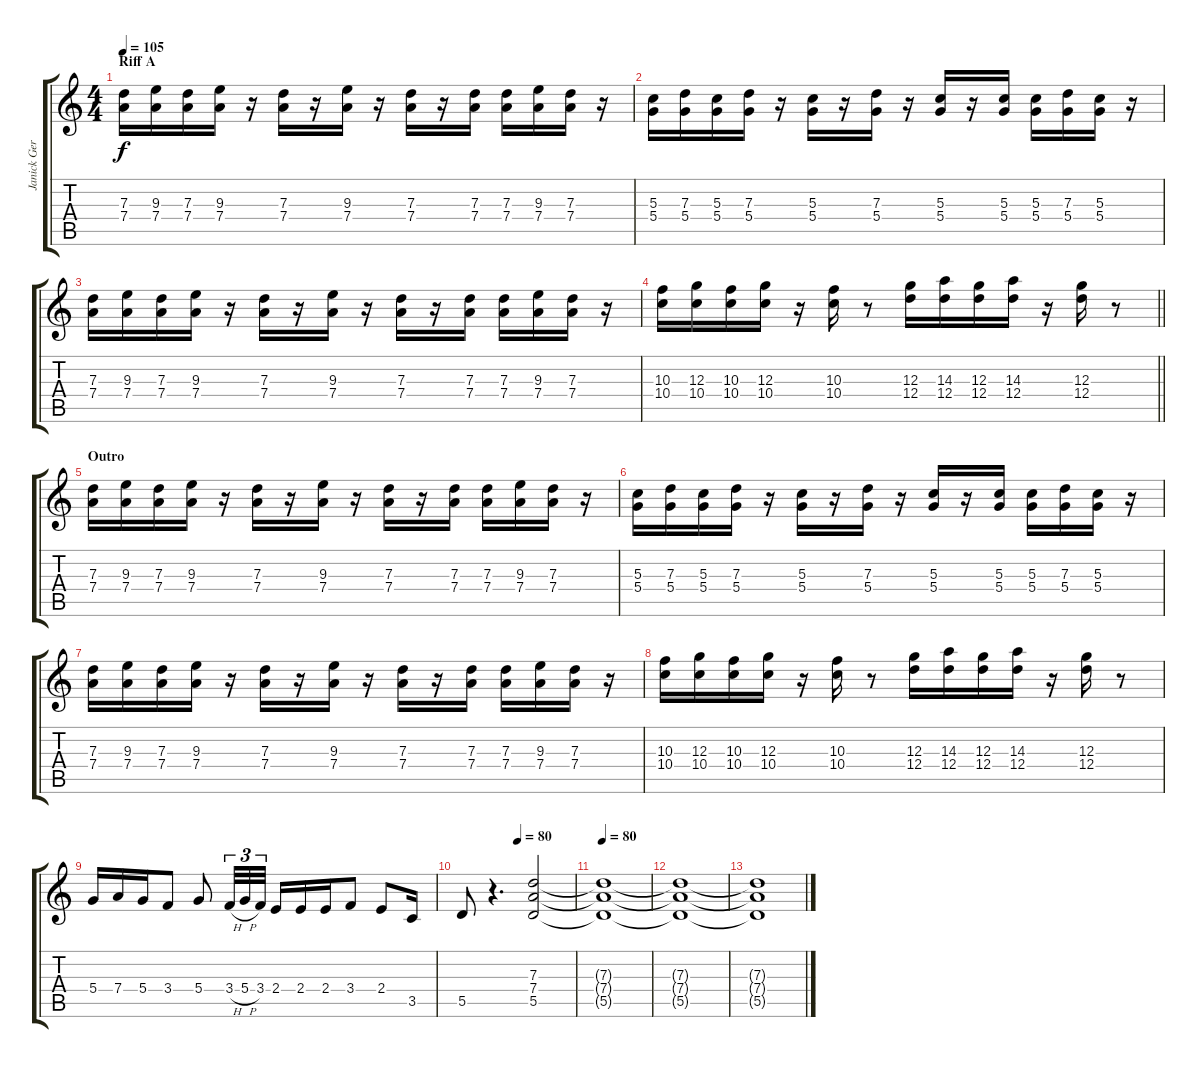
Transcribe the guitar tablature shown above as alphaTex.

\track ("Janick Gers" "Janick Ger") {instrument distortionguitar}
\staff {score tabs}
\tuning (E4 B3 G3 D3 A2 E2) {hide}
\ts (4 4)
\section ("" "Riff A")
\tempo 105
\clef g2
\ks c
(7.3 7.4).16{dy f} (9.3 7.4).16 (7.3 7.4).16 (9.3 7.4).16 r.16 (7.3 7.4).16 r.16 (9.3 7.4).16 r.16 (7.3 7.4).16 r.16 (7.3 7.4).16 (7.3 7.4).16 (9.3 7.4).16 (7.3 7.4).16 r.16 |
(5.3 5.4).16 (7.3 5.4).16 (5.3 5.4).16 (7.3 5.4).16 r.16 (5.3 5.4).16 r.16 (7.3 5.4).16 r.16 (5.3 5.4).16 r.16 (5.3 5.4).16 (5.3 5.4).16 (7.3 5.4).16 (5.3 5.4).16 r.16 |
(7.3 7.4).16 (9.3 7.4).16 (7.3 7.4).16 (9.3 7.4).16 r.16 (7.3 7.4).16 r.16 (9.3 7.4).16 r.16 (7.3 7.4).16 r.16 (7.3 7.4).16 (7.3 7.4).16 (9.3 7.4).16 (7.3 7.4).16 r.16 |
\barLineRight lightlight
(10.3 10.4).16 (12.3 10.4).16 (10.3 10.4).16 (12.3 10.4).16 r.16 (10.3 10.4).16 r.8 (12.3 12.4).16 (14.3 12.4).16 (12.3 12.4).16 (14.3 12.4).16 r.16 (12.3 12.4).16 r.8 |
\section ("" "Outro")
(7.3 7.4).16 (9.3 7.4).16 (7.3 7.4).16 (9.3 7.4).16 r.16 (7.3 7.4).16 r.16 (9.3 7.4).16 r.16 (7.3 7.4).16 r.16 (7.3 7.4).16 (7.3 7.4).16 (9.3 7.4).16 (7.3 7.4).16 r.16 |
(5.3 5.4).16 (7.3 5.4).16 (5.3 5.4).16 (7.3 5.4).16 r.16 (5.3 5.4).16 r.16 (7.3 5.4).16 r.16 (5.3 5.4).16 r.16 (5.3 5.4).16 (5.3 5.4).16 (7.3 5.4).16 (5.3 5.4).16 r.16 |
(7.3 7.4).16 (9.3 7.4).16 (7.3 7.4).16 (9.3 7.4).16 r.16 (7.3 7.4).16 r.16 (9.3 7.4).16 r.16 (7.3 7.4).16 r.16 (7.3 7.4).16 (7.3 7.4).16 (9.3 7.4).16 (7.3 7.4).16 r.16 |
(10.3 10.4).16 (12.3 10.4).16 (10.3 10.4).16 (12.3 10.4).16 r.16 (10.3 10.4).16 r.8 (12.3 12.4).16 (14.3 12.4).16 (12.3 12.4).16 (14.3 12.4).16 r.16 (12.3 12.4).16 r.8 |
5.4.16 7.4.16 5.4.16 3.4.8 5.4.8 3.4{h}.32{tu (3 2)} 5.4{h}.32{tu (3 2)} 3.4.32{tu (3 2)} 2.4.16 2.4.16 2.4.16 3.4.8 2.4.8 3.5.16 |
\tempo (80 0.5)
5.5.8 r.4{d} (7.3 7.4 5.5).2 |
\tempo 80
(7.3{t} 7.4{t} 5.5{t}).1 |
(7.3{t} 7.4{t} 5.5{t}).1{volume 0} |
(7.3{t} 7.4{t} 5.5{t}).1
